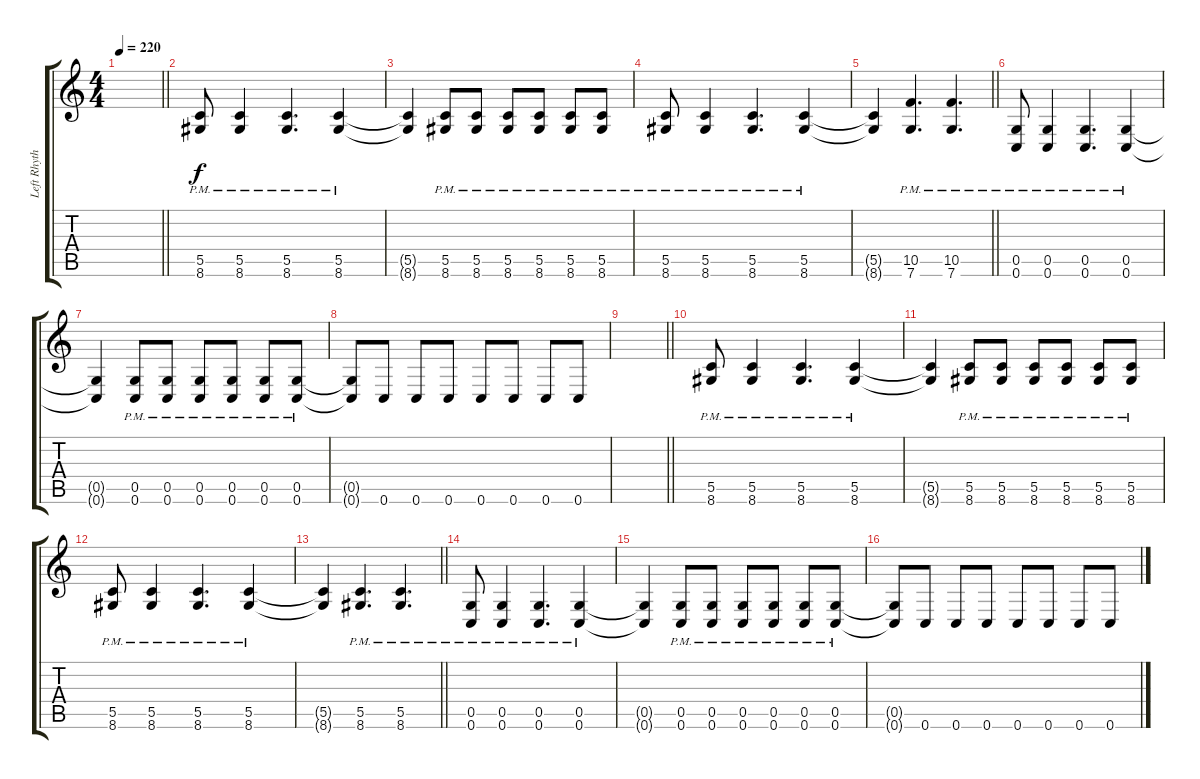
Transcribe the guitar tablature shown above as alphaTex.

\track ("Left Rhythm" "Left Rhyth") {instrument distortionguitar}
\staff {score tabs}
\tuning (D4 A3 F3 C3 G2 C2) {hide}
\ts (4 4)
\tempo 220
\clef g2
\barLineRight lightlight
\ks c
|
(5.5{pm} 8.6{pm}).8 (5.5{pm} 8.6{pm}).4 (5.5{pm} 8.6{pm}).4{d} (5.5{pm} 8.6{pm}).4 |
(5.5{t} 8.6{t}).4 (5.5{pm} 8.6{pm}).8 (5.5{pm} 8.6{pm}).8 (5.5{pm} 8.6{pm}).8 (5.5{pm} 8.6{pm}).8 (5.5{pm} 8.6{pm}).8 (5.5{pm} 8.6{pm}).8 |
(5.5{pm} 8.6{pm}).8 (5.5{pm} 8.6{pm}).4 (5.5{pm} 8.6{pm}).4{d} (5.5{pm} 8.6{pm}).4 |
\barLineRight lightlight
(5.5{t} 8.6{t}).4 (10.5{pm} 7.6{pm}).4{d} (10.5{pm} 7.6{pm}).4{d} |
(0.5{pm} 0.6{pm}).8 (0.5{pm} 0.6{pm}).4 (0.5{pm} 0.6{pm}).4{d} (0.5{pm} 0.6{pm}).4 |
(0.5{t} 0.6{t}).4 (0.5{pm} 0.6{pm}).8 (0.5{pm} 0.6{pm}).8 (0.5{pm} 0.6{pm}).8 (0.5{pm} 0.6{pm}).8 (0.5{pm} 0.6{pm}).8 (0.5{pm} 0.6{pm}).8 |
(0.5{t} 0.6{t}).8 0.6.8 0.6.8 0.6.8 0.6.8 0.6.8 0.6.8 0.6.8 |
\barLineRight lightlight
|
\section ("" "")
(5.5{pm} 8.6{pm}).8 (5.5{pm} 8.6{pm}).4 (5.5{pm} 8.6{pm}).4{d} (5.5{pm} 8.6{pm}).4 |
(5.5{t} 8.6{t}).4 (5.5{pm} 8.6{pm}).8 (5.5{pm} 8.6{pm}).8 (5.5{pm} 8.6{pm}).8 (5.5{pm} 8.6{pm}).8 (5.5{pm} 8.6{pm}).8 (5.5{pm} 8.6{pm}).8 |
(5.5{pm} 8.6{pm}).8 (5.5{pm} 8.6{pm}).4 (5.5{pm} 8.6{pm}).4{d} (5.5{pm} 8.6{pm}).4 |
\barLineRight lightlight
(5.5{t} 8.6{t}).4 (5.5{pm} 8.6{pm}).4{d} (5.5{pm} 8.6{pm}).4{d} |
(0.5{pm} 0.6{pm}).8 (0.5{pm} 0.6{pm}).4 (0.5{pm} 0.6{pm}).4{d} (0.5{pm} 0.6{pm}).4 |
(0.5{t} 0.6{t}).4 (0.5{pm} 0.6{pm}).8 (0.5{pm} 0.6{pm}).8 (0.5{pm} 0.6{pm}).8 (0.5{pm} 0.6{pm}).8 (0.5{pm} 0.6{pm}).8 (0.5{pm} 0.6{pm}).8 |
(0.5{t} 0.6{t}).8 0.6.8 0.6.8 0.6.8 0.6.8 0.6.8 0.6.8 0.6.8
